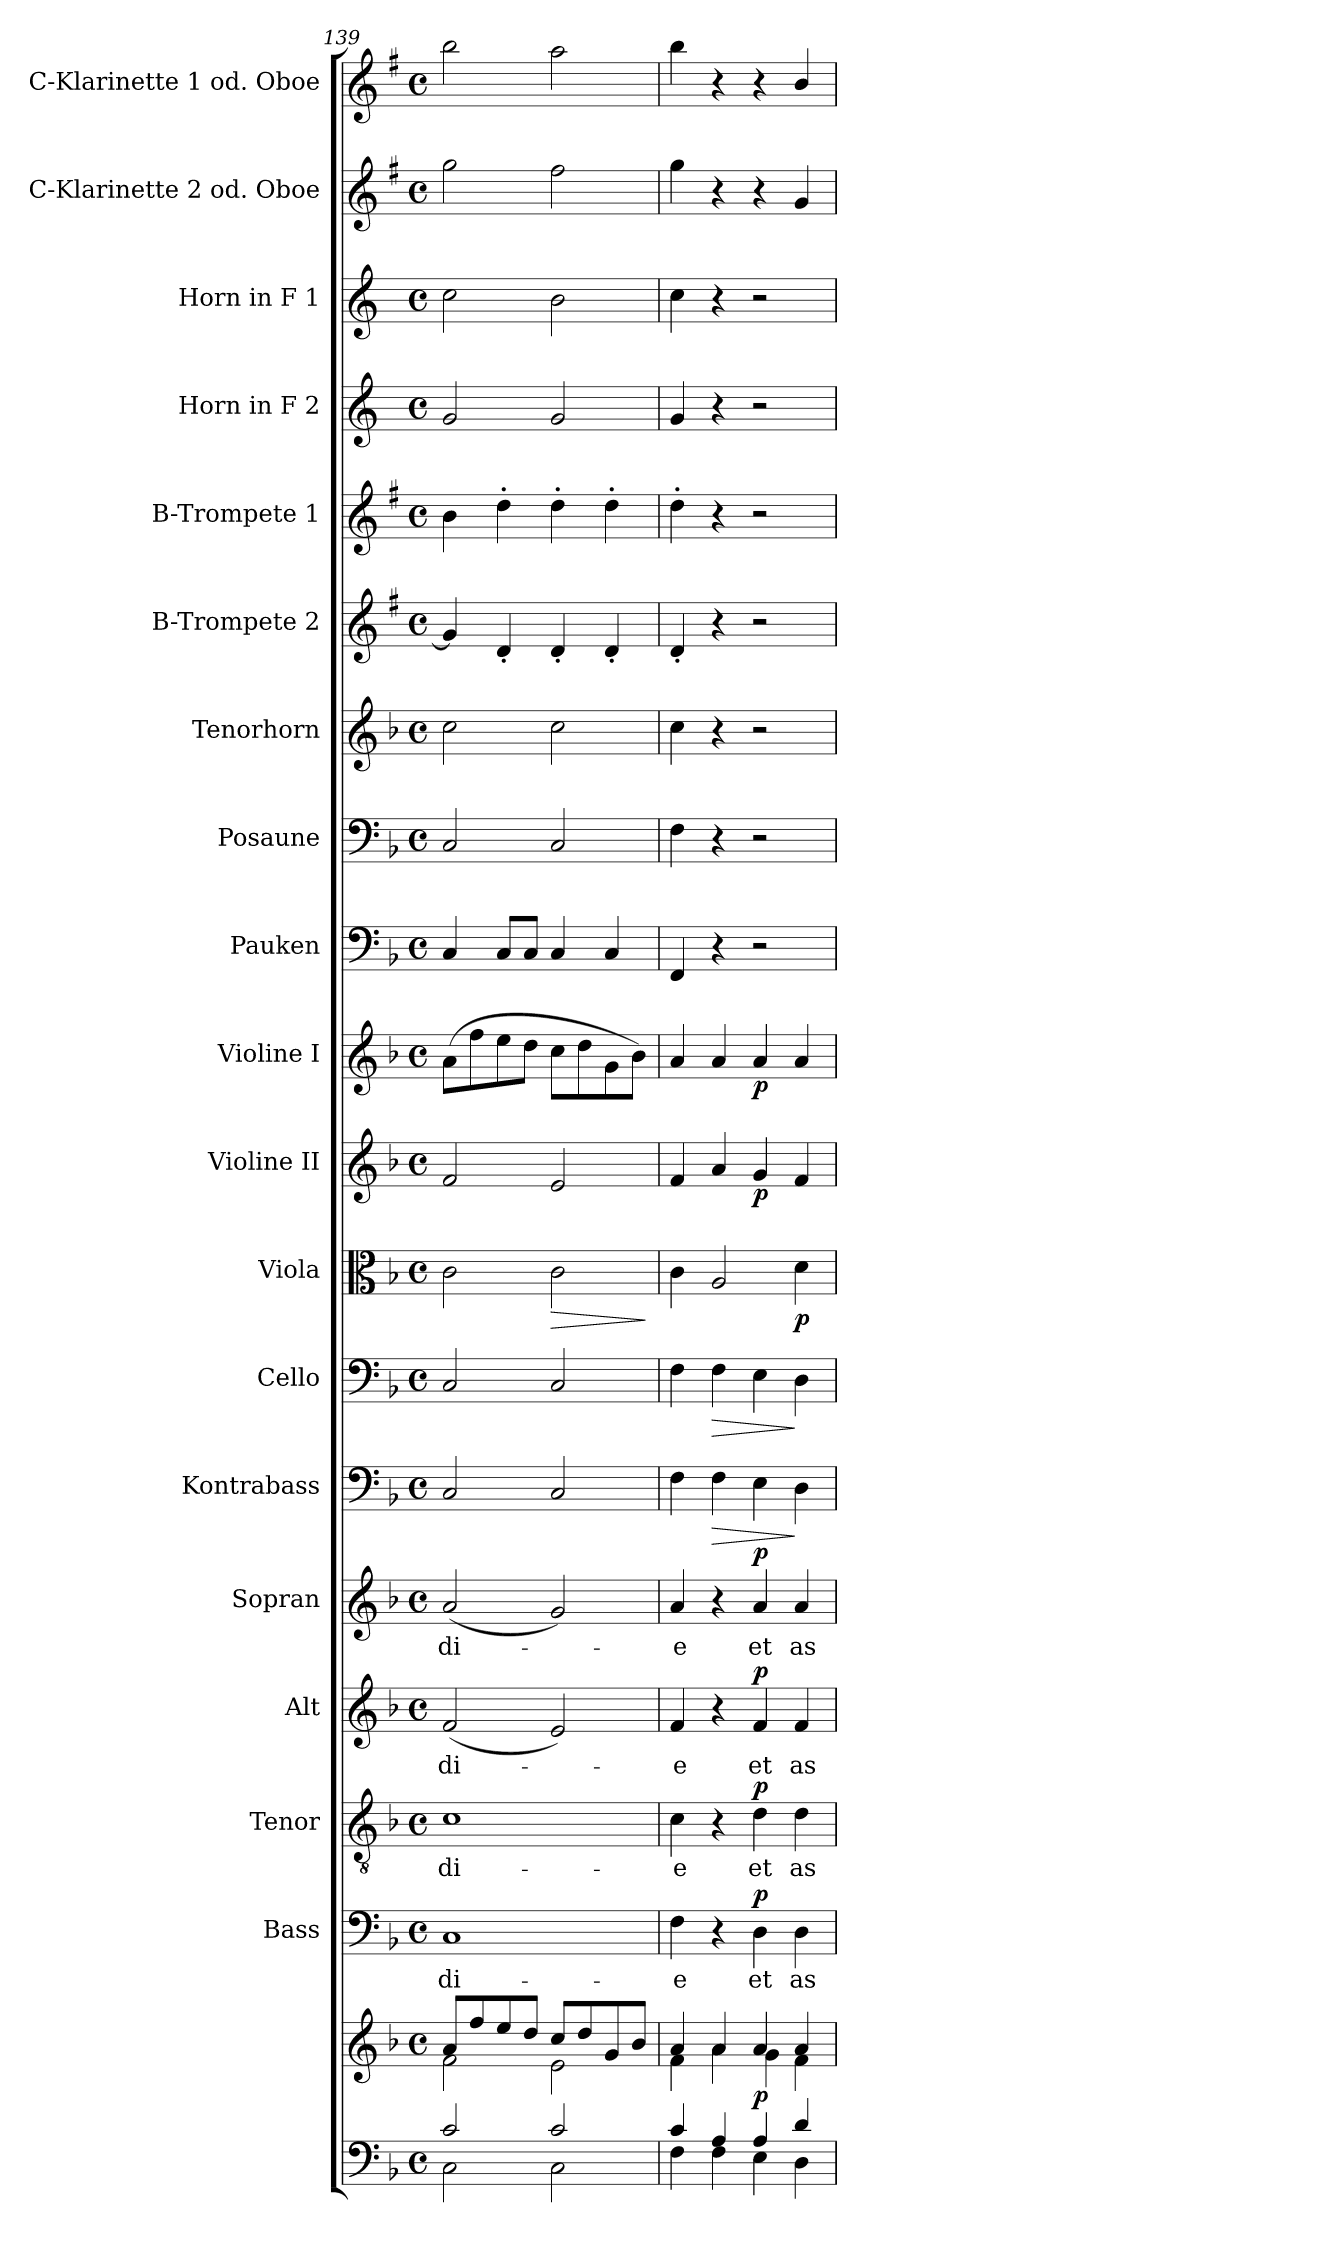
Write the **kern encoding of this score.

**kern	**kern	**dynam	**kern	**text	**dynam	**kern	**text	**dynam	**kern	**text	**dynam	**kern	**text	**dynam	**kern	**dynam	**kern	**dynam	**kern	**dynam	**kern	**dynam	**kern	**dynam	**kern	**kern	**kern	**kern	**kern	**kern	**kern	**kern	**kern
*part19	*part19	*part19	*part18	*part18	*part18	*part17	*part17	*part17	*part16	*part16	*part16	*part15	*part15	*part15	*part14	*part14	*part13	*part13	*part12	*part12	*part11	*part11	*part10	*part10	*part9	*part8	*part7	*part6	*part5	*part4	*part3	*part2	*part1
*staff20	*staff19	*staff19/20	*staff18	*staff18	*staff18	*staff17	*staff17	*staff17	*staff16	*staff16	*staff16	*staff15	*staff15	*staff15	*staff14	*staff14	*staff13	*staff13	*staff12	*staff12	*staff11	*staff11	*staff10	*staff10	*staff9	*staff8	*staff7	*staff6	*staff5	*staff4	*staff3	*staff2	*staff1
*	*	*	*I"Bass	*	*	*I"Tenor	*	*	*I"Alt	*	*	*I"Sopran	*	*	*I"Kontrabass	*	*I"Cello	*	*I"Viola	*	*I"Violine II	*	*I"Violine I	*	*I"Pauken	*I"Posaune	*I"Tenorhorn	*I"B-Trompete 2	*I"B-Trompete 1	*I"Horn in F 2	*I"Horn in F 1	*I"C-Klarinette 2 od. Oboe	*I"C-Klarinette 1 od. Oboe
*	*	*	*I'B.	*	*	*I'T.	*	*	*I'A.	*	*	*I'S.	*	*	*I'Kb.	*	*	*	*I'Vla.	*	*I'Vl. II	*	*I'Vl. I	*	*I'Pk.	*I'Pos.	*I'T. Hrn.	*I'B Trp. 2	*I'B Trp. 1	*	*	*I'C Kl. 2	*I'C Kl. 1
*clefF4	*clefG2	*	*clefF4	*	*	*clefGv2	*	*	*clefG2	*	*	*clefG2	*	*	*clefF4	*	*clefF4	*	*clefC3	*	*clefG2	*	*clefG2	*	*clefF4	*clefF4	*clefG2	*clefG2	*clefG2	*clefG2	*clefG2	*clefG2	*clefG2
*	*	*	*	*	*	*	*	*	*	*	*	*	*	*	*ITrd7c12	*	*	*	*	*	*	*	*	*	*	*	*ITrd8c14	*ITrd1c2	*ITrd1c2	*ITrd4c7	*ITrd4c7	*ITrd1c2	*ITrd1c2
*k[b-]	*k[b-]	*	*k[b-]	*	*	*k[b-]	*	*	*k[b-]	*	*	*k[b-]	*	*	*k[b-]	*	*k[b-]	*	*k[b-]	*	*k[b-]	*	*k[b-]	*	*k[b-]	*k[b-]	*k[b-]	*k[b-]	*k[b-]	*k[b-]	*k[b-]	*k[b-]	*k[b-]
*F:	*F:	*	*F:	*	*	*F:	*	*	*F:	*	*	*F:	*	*	*F:	*	*F:	*	*F:	*	*F:	*	*F:	*	*F:	*F:	*F:	*F:	*F:	*F:	*F:	*F:	*F:
*M4/4	*M4/4	*	*M4/4	*	*	*M4/4	*	*	*M4/4	*	*	*M4/4	*	*	*M4/4	*	*M4/4	*	*M4/4	*	*M4/4	*	*M4/4	*	*M4/4	*M4/4	*M4/4	*M4/4	*M4/4	*M4/4	*M4/4	*M4/4	*M4/4
*met(c)	*met(c)	*	*met(c)	*	*	*met(c)	*	*	*met(c)	*	*	*met(c)	*	*	*met(c)	*	*met(c)	*	*met(c)	*	*met(c)	*	*met(c)	*	*met(c)	*met(c)	*met(c)	*met(c)	*met(c)	*met(c)	*met(c)	*met(c)	*met(c)
=139	=139	=139	=139	=139	=139	=139	=139	=139	=139	=139	=139	=139	=139	=139	=139	=139	=139	=139	=139	=139	=139	=139	=139	=139	=139	=139	=139	=139	=139	=139	=139	=139	=139
*^	*^	*	*	*	*	*	*	*	*	*	*	*	*	*	*	*	*	*	*	*	*	*	*	*	*	*	*	*	*	*	*	*	*
!	!	!	!	!	!	!LO:LY:b	!	!	!LO:LY:b	!	!	!LO:LY:b	!	!	!LO:LY:b	!	!	!	!	!	!	!	!	!	!	!	!	!	!	!	!	!	!	!	!
2c/	2C\	8a/L	2f\	.	1C	di-	.	1c	di-	.	(<2f/	di-	.	(<2a/	di-	.	2CC/	.	2C/	.	2c\	.	2f/	.	(>8a\L	.	4C/	2C/	2c\	4f/]	4a\	2c/	2f\	2ff\	2aa\
.	.	8ff/	.	.	.	.	.	.	.	.	.	.	.	.	.	.	.	.	.	.	.	.	.	.	8ff\	.	.	.	.	.	.	.	.	.	.
.	.	8ee/	.	.	.	.	.	.	.	.	.	.	.	.	.	.	.	.	.	.	.	.	.	.	8ee\	.	8C/L	.	.	4c'</	4cc'>\	.	.	.	.
.	.	8dd/J	.	.	.	.	.	.	.	.	.	.	.	.	.	.	.	.	.	.	.	.	.	.	8dd\J	.	8C/J	.	.	.	.	.	.	.	.
!	!	!	!	!	!	!	!	!	!	!	!	!	!	!	!	!	!	!	!	!	!	!LO:HP:b	!	!	!	!	!	!	!	!	!	!	!	!	!
2c/	2C\	8cc/L	2e\	.	.	.	.	.	.	.	2e/)	.	.	2g/)	.	.	2CC/	.	2C/	.	2c\	>	2e/	.	8cc\L	.	4C/	2C/	2c\	4c'</	4cc'>\	2c/	2e\	2ee\	2gg\
.	.	8dd/	.	.	.	.	.	.	.	.	.	.	.	.	.	.	.	.	.	.	.	.	.	.	8dd\	.	.	.	.	.	.	.	.	.	.
.	.	8g/	.	.	.	.	.	.	.	.	.	.	.	.	.	.	.	.	.	.	.	.	.	.	8g\	.	4C/	.	.	4c'</	4cc'>\	.	.	.	.
.	.	8b-/J	.	.	.	.	.	.	.	.	.	.	.	.	.	.	.	.	.	.	.	.	.	.	8b-\J)	.	.	.	.	.	.	.	.	.	.
*v	*v	*	*	*	*	*	*	*	*	*	*	*	*	*	*	*	*	*	*	*	*	*	*	*	*	*	*	*	*	*	*	*	*	*	*
*	*v	*v	*	*	*	*	*	*	*	*	*	*	*	*	*	*	*	*	*	*	*	*	*	*	*	*	*	*	*	*	*	*	*	*
.	.	.	.	.	.	.	.	.	.	.	.	.	.	.	.	.	.	.	.	]	.	.	.	.	.	.	.	.	.	.	.	.	.
=140	=140	=140	=140	=140	=140	=140	=140	=140	=140	=140	=140	=140	=140	=140	=140	=140	=140	=140	=140	=140	=140	=140	=140	=140	=140	=140	=140	=140	=140	=140	=140	=140	=140
*^	*^	*	*	*	*	*	*	*	*	*	*	*	*	*	*	*	*	*	*	*	*	*	*	*	*	*	*	*	*	*	*	*	*
!	!	!	!	!	!	!LO:LY:b	!	!	!LO:LY:b	!	!	!LO:LY:b	!	!	!LO:LY:b	!	!	!	!	!	!	!	!	!	!	!	!	!	!	!	!	!	!	!	!
4c/	4F\	4a/	4f\	.	4F\	-e	.	4c\	-e	.	4f/	-e	.	4a/	-e	.	4FF\	.	4F\	.	4c\	.	4f/	.	4a/	.	4FF/	4F\	4c\	4c'</	4cc'>\	4c/	4f\	4ff\	4aa\
!	!	!	!	!	!	!	!	!	!	!	!	!	!	!	!	!	!	!LO:HP:b	!	!LO:HP:b	!	!	!	!	!	!	!	!	!	!	!	!	!	!	!
4A/	4F\	4a/	4a\	.	4r	.	.	4r	.	.	4r	.	.	4r	.	.	4FF\	>	4F\	>	2A/	.	4a/	.	4a/	.	4r	4r	4r	4r	4r	4r	4r	4r	4r
!	!	!	!	!LO:DY:b	!	!LO:LY:b	!LO:DY:a	!	!LO:LY:b	!LO:DY:a	!	!LO:LY:b	!LO:DY:a	!	!LO:LY:b	!LO:DY:a	!	!	!	!	!	!	!	!LO:DY:b	!	!LO:DY:b	!	!	!	!	!	!	!	!	!
4A/	4E\	4a/	4g\	p	4D\	et	p	4d\	et	p	4f/	et	p	4a/	et	p	4EE\	.	4E\	.	.	.	4g/	p	4a/	p	2r	2r	2r	2r	2r	2r	2r	4r	4r
!	!	!	!	!	!	!LO:LY:b	!	!	!LO:LY:b	!	!	!LO:LY:b	!	!	!LO:LY:b	!	!	!	!	!	!	!LO:DY:b	!	!	!	!	!	!	!	!	!	!	!	!	!
4d/	4D\	4a/	4f\	.	4D\	as-	.	4d\	as-	.	4f/	as-	.	4a/	as-	.	4DD\	]	4D\	]	4d\	p	4f/	.	4a/	.	.	.	.	.	.	.	.	4f/	4a/
*v	*v	*	*	*	*	*	*	*	*	*	*	*	*	*	*	*	*	*	*	*	*	*	*	*	*	*	*	*	*	*	*	*	*	*	*
*	*v	*v	*	*	*	*	*	*	*	*	*	*	*	*	*	*	*	*	*	*	*	*	*	*	*	*	*	*	*	*	*	*	*	*
=	=	=	=	=	=	=	=	=	=	=	=	=	=	=	=	=	=	=	=	=	=	=	=	=	=	=	=	=	=	=	=	=	=
*-	*-	*-	*-	*-	*-	*-	*-	*-	*-	*-	*-	*-	*-	*-	*-	*-	*-	*-	*-	*-	*-	*-	*-	*-	*-	*-	*-	*-	*-	*-	*-	*-	*-
